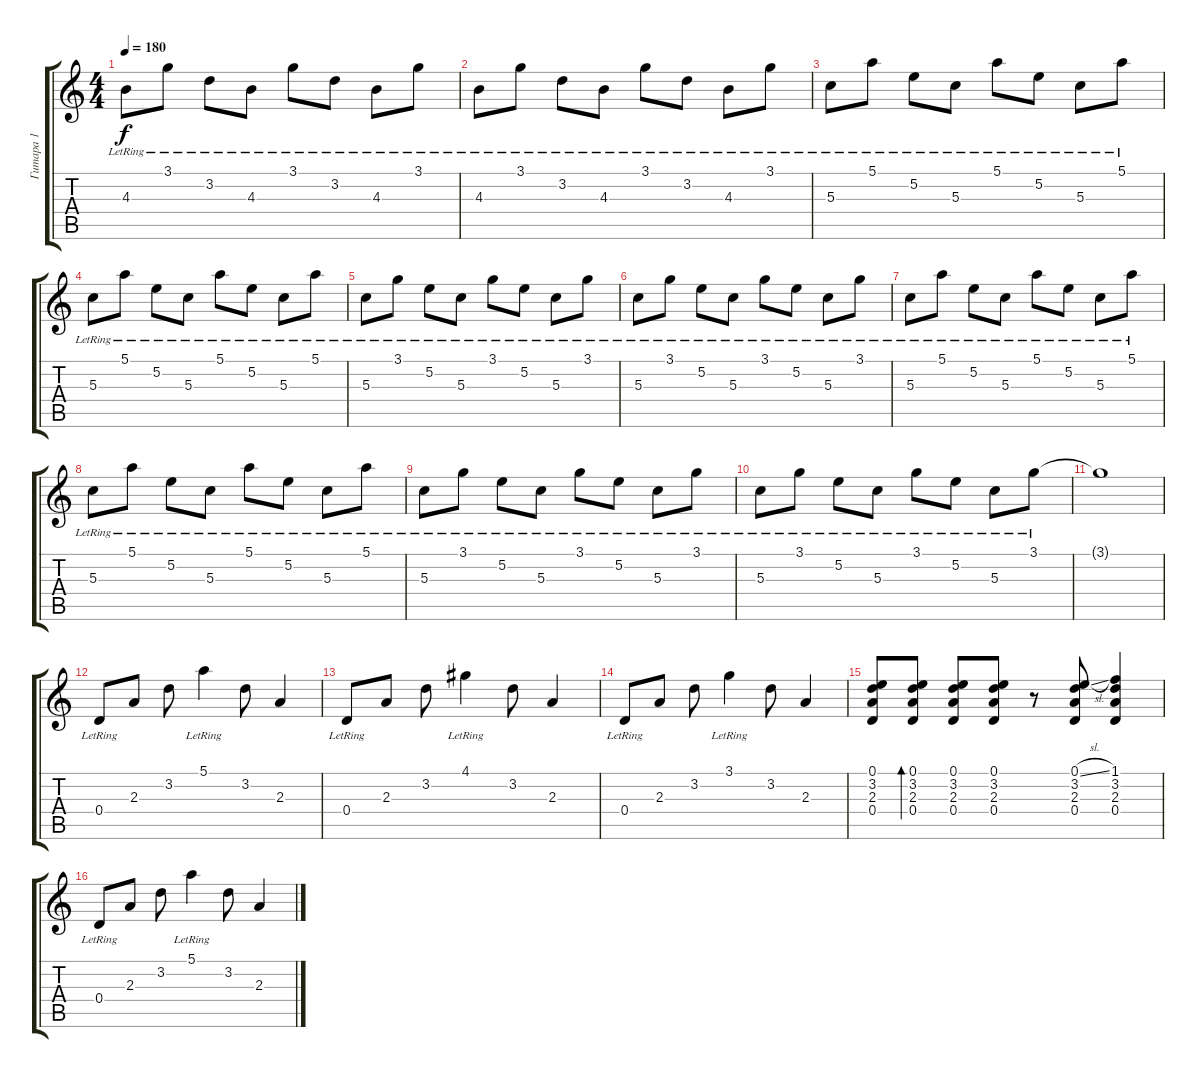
\track ("Гитара 1" "Гитара 1") {instrument electricguitarjazz}
\staff {score tabs}
\tuning (E4 B3 G3 D3 A2 E2) {hide}
\ts (4 4)
\tempo 180
\clef g2
\ks c
4.3{lr}.8{dy f} 3.1{lr}.8 3.2{lr}.8 4.3{lr}.8 3.1{lr}.8 3.2{lr}.8 4.3{lr}.8 3.1{lr}.8 |
4.3{lr}.8 3.1{lr}.8 3.2{lr}.8 4.3{lr}.8 3.1{lr}.8 3.2{lr}.8 4.3{lr}.8 3.1{lr}.8 |
5.3{lr}.8 5.1{lr}.8 5.2{lr}.8 5.3{lr}.8 5.1{lr}.8 5.2{lr}.8 5.3{lr}.8 5.1{lr}.8 |
5.3{lr}.8 5.1{lr}.8 5.2{lr}.8 5.3{lr}.8 5.1{lr}.8 5.2{lr}.8 5.3{lr}.8 5.1{lr}.8 |
5.3{lr}.8 3.1{lr}.8 5.2{lr}.8 5.3{lr}.8 3.1{lr}.8 5.2{lr}.8 5.3{lr}.8 3.1{lr}.8 |
5.3{lr}.8 3.1{lr}.8 5.2{lr}.8 5.3{lr}.8 3.1{lr}.8 5.2{lr}.8 5.3{lr}.8 3.1{lr}.8 |
5.3{lr}.8 5.1{lr}.8 5.2{lr}.8 5.3{lr}.8 5.1{lr}.8 5.2{lr}.8 5.3{lr}.8 5.1{lr}.8 |
5.3{lr}.8 5.1{lr}.8 5.2{lr}.8 5.3{lr}.8 5.1{lr}.8 5.2{lr}.8 5.3{lr}.8 5.1{lr}.8 |
5.3{lr}.8 3.1{lr}.8 5.2{lr}.8 5.3{lr}.8 3.1{lr}.8 5.2{lr}.8 5.3{lr}.8 3.1{lr}.8 |
5.3{lr}.8 3.1{lr}.8 5.2{lr}.8 5.3{lr}.8 3.1{lr}.8 5.2{lr}.8 5.3{lr}.8 3.1{lr}.8 |
3.1{t}.1 |
0.4{lr}.8 2.3.8 3.2.8 5.1{lr}.4 3.2.8 2.3.4 |
0.4{lr}.8 2.3.8 3.2.8 4.1{lr}.4 3.2.8 2.3.4 |
0.4{lr}.8 2.3.8 3.2.8 3.1{lr}.4 3.2.8 2.3.4 |
(0.1 3.2 2.3 0.4).8 (0.1 3.2 2.3 0.4).8{bd 60} (0.1 3.2 2.3 0.4).8 (0.1 3.2 2.3 0.4).8 r.8 (0.1{sl} 3.2 2.3 0.4).8 (1.1 3.2 2.3 0.4).4 |
0.4{lr}.8 2.3.8 3.2.8 5.1{lr}.4 3.2.8 2.3.4
